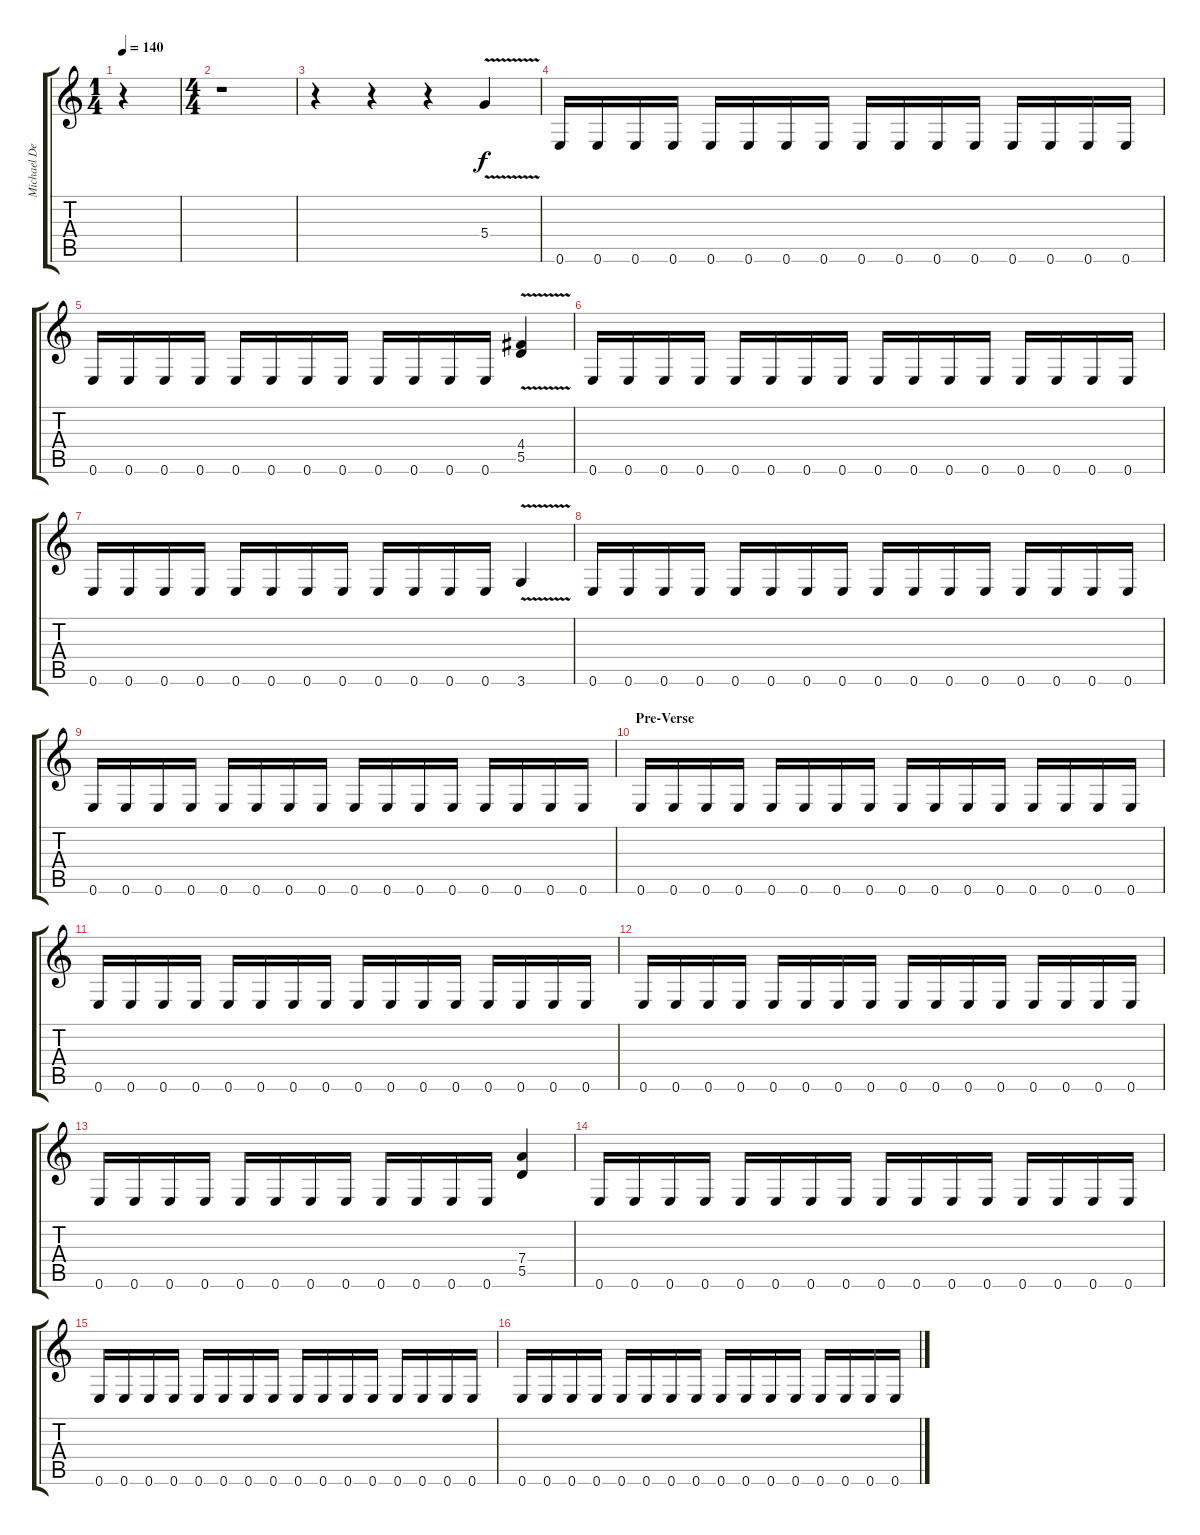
\track ("Michael Denner" "Michael De") {instrument distortionguitar}
\staff {score tabs}
\tuning (E4 B3 G3 D3 A2 E2) {hide}
\ts (1 4)
\tempo 140
\clef g2
\ks c
r.4{dy f instrument distortionguitar} |
\ts (4 4)
r.1 |
r.4 r.4 r.4 5.4{v}.4 |
0.6.16 0.6.16 0.6.16 0.6.16 0.6.16 0.6.16 0.6.16 0.6.16 0.6.16 0.6.16 0.6.16 0.6.16 0.6.16 0.6.16 0.6.16 0.6.16 |
0.6.16 0.6.16 0.6.16 0.6.16 0.6.16 0.6.16 0.6.16 0.6.16 0.6.16 0.6.16 0.6.16 0.6.16 (4.4{v} 5.5).4 |
0.6.16 0.6.16 0.6.16 0.6.16 0.6.16 0.6.16 0.6.16 0.6.16 0.6.16 0.6.16 0.6.16 0.6.16 0.6.16 0.6.16 0.6.16 0.6.16 |
0.6.16 0.6.16 0.6.16 0.6.16 0.6.16 0.6.16 0.6.16 0.6.16 0.6.16 0.6.16 0.6.16 0.6.16 3.6{v}.4 |
0.6.16 0.6.16 0.6.16 0.6.16 0.6.16 0.6.16 0.6.16 0.6.16 0.6.16 0.6.16 0.6.16 0.6.16 0.6.16 0.6.16 0.6.16 0.6.16 |
0.6.16 0.6.16 0.6.16 0.6.16 0.6.16 0.6.16 0.6.16 0.6.16 0.6.16 0.6.16 0.6.16 0.6.16 0.6.16 0.6.16 0.6.16 0.6.16 |
\section ("" "Pre-Verse")
0.6.16 0.6.16 0.6.16 0.6.16 0.6.16 0.6.16 0.6.16 0.6.16 0.6.16 0.6.16 0.6.16 0.6.16 0.6.16 0.6.16 0.6.16 0.6.16 |
0.6.16 0.6.16 0.6.16 0.6.16 0.6.16 0.6.16 0.6.16 0.6.16 0.6.16 0.6.16 0.6.16 0.6.16 0.6.16 0.6.16 0.6.16 0.6.16 |
0.6.16 0.6.16 0.6.16 0.6.16 0.6.16 0.6.16 0.6.16 0.6.16 0.6.16 0.6.16 0.6.16 0.6.16 0.6.16 0.6.16 0.6.16 0.6.16 |
0.6.16 0.6.16 0.6.16 0.6.16 0.6.16 0.6.16 0.6.16 0.6.16 0.6.16 0.6.16 0.6.16 0.6.16 (7.4 5.5).4 |
0.6.16 0.6.16 0.6.16 0.6.16 0.6.16 0.6.16 0.6.16 0.6.16 0.6.16 0.6.16 0.6.16 0.6.16 0.6.16 0.6.16 0.6.16 0.6.16 |
0.6.16 0.6.16 0.6.16 0.6.16 0.6.16 0.6.16 0.6.16 0.6.16 0.6.16 0.6.16 0.6.16 0.6.16 0.6.16 0.6.16 0.6.16 0.6.16 |
0.6.16 0.6.16 0.6.16 0.6.16 0.6.16 0.6.16 0.6.16 0.6.16 0.6.16 0.6.16 0.6.16 0.6.16 0.6.16 0.6.16 0.6.16 0.6.16
